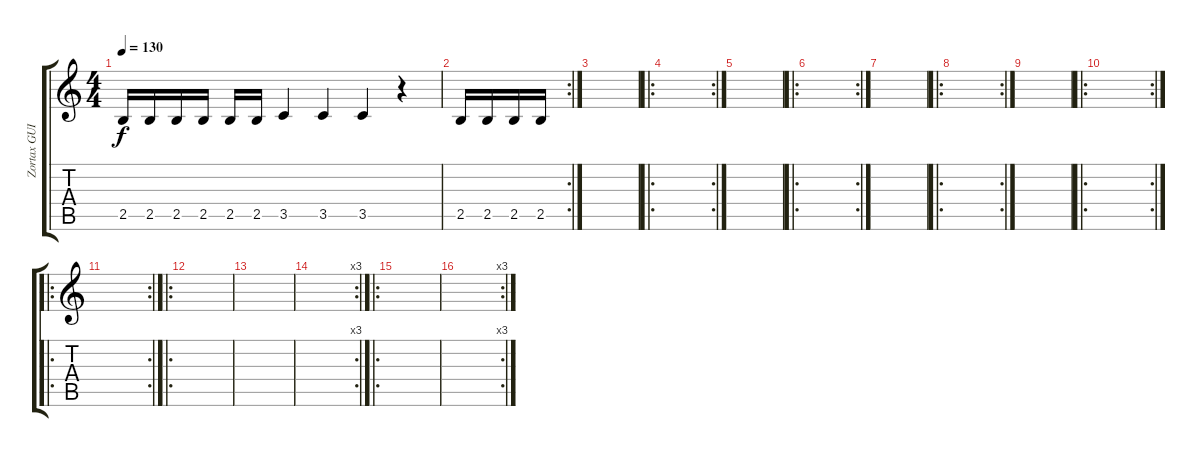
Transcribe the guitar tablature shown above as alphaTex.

\track ("Zortax GUITAR 2" "Zortax GUI") {instrument distortionguitar}
\staff {score tabs}
\tuning (G2 D2 A1 E1 A2 E2) {hide}
\ts (4 4)
\tempo 130
\clef g2
\ks c
2.5.16{dy f instrument distortionguitar} 2.5.16 2.5.16 2.5.16 2.5.16 2.5.16 3.5.4 3.5.4 3.5.4 r.4 |
\rc 2
2.5.16 2.5.16 2.5.16 2.5.16 |
|
\ro
\rc 2
|
|
\ro
\rc 2
|
|
\ro
\rc 2
|
|
\ro
\rc 2
|
\ro
\rc 2
|
\ro
|
|
\rc 3
|
\ro
|
\rc 3
